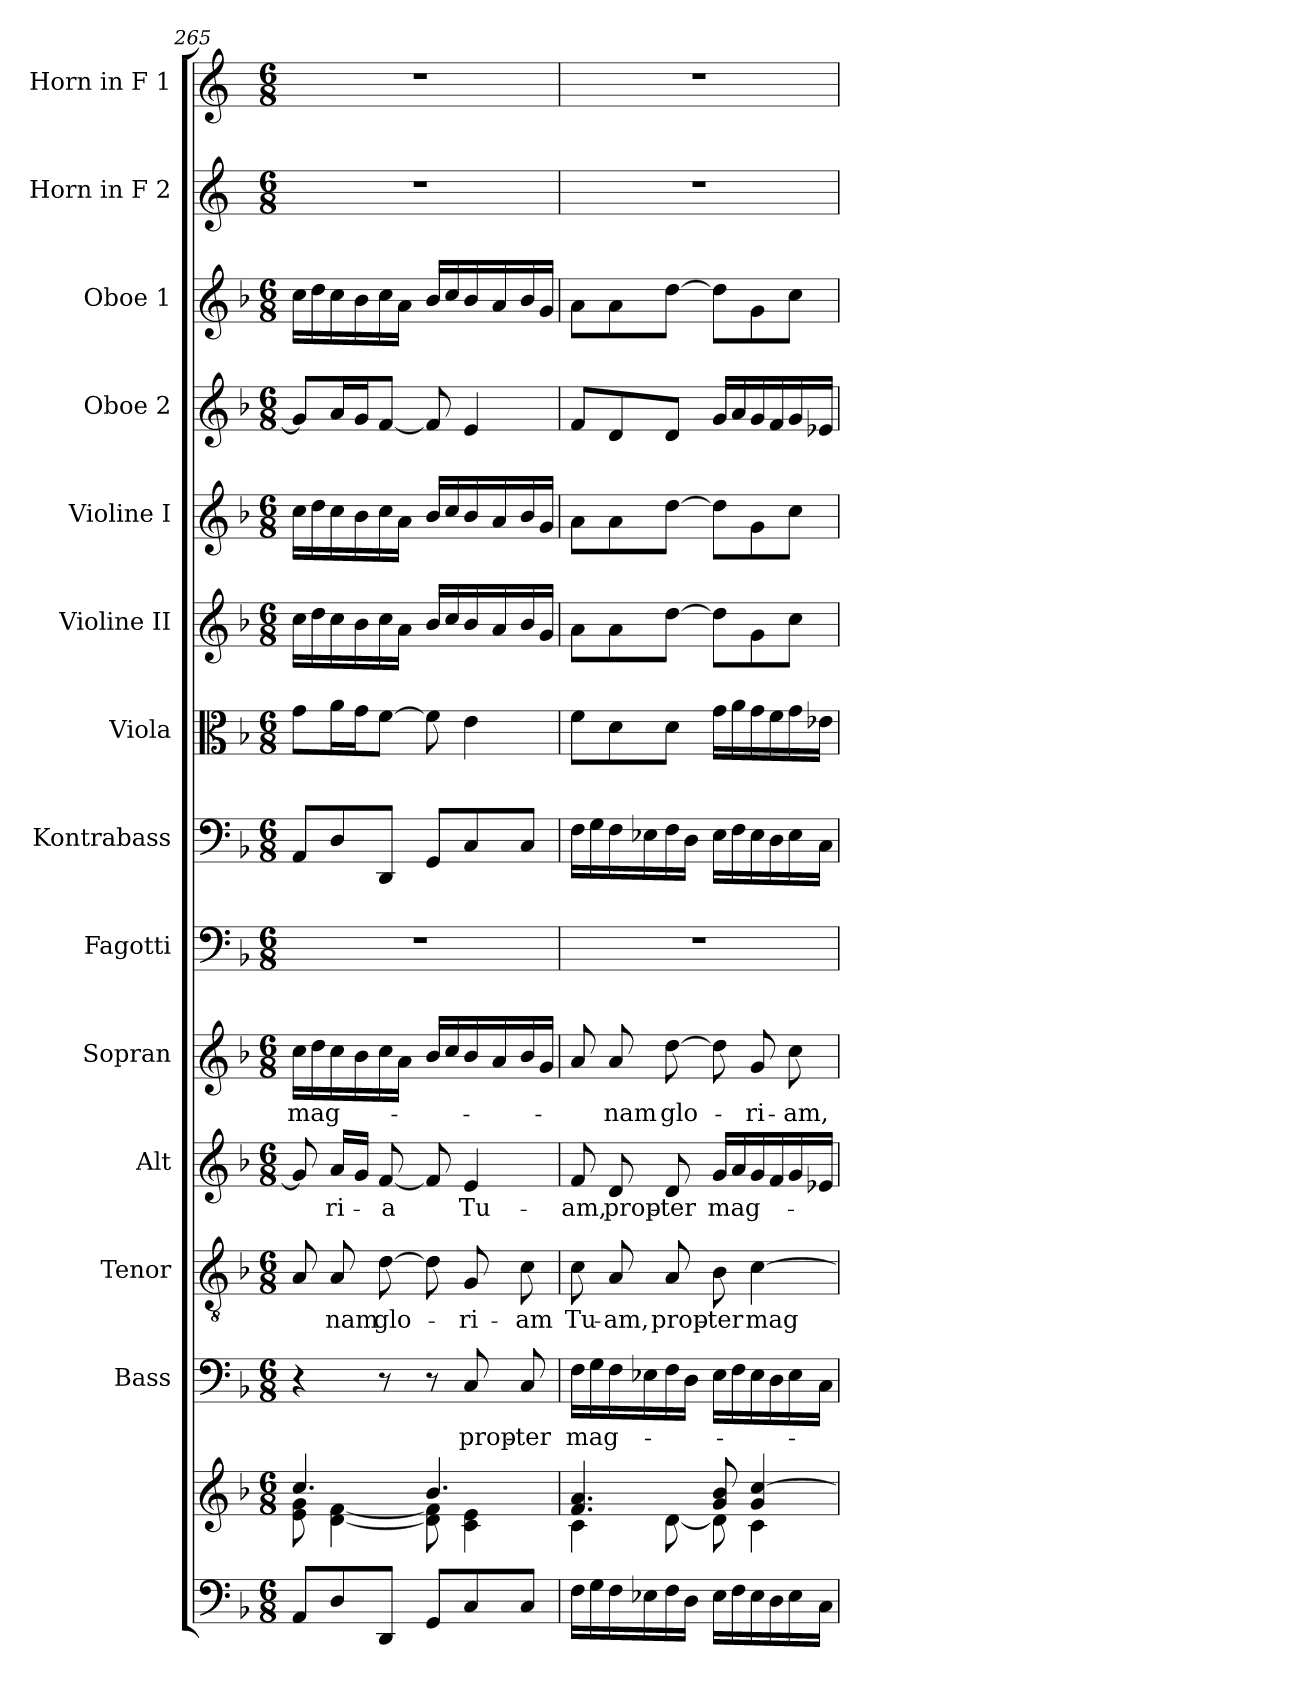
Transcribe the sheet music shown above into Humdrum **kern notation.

**kern	**kern	**kern	**text	**kern	**text	**kern	**text	**kern	**text	**kern	**kern	**kern	**kern	**kern	**kern	**kern	**kern	**kern
*part14	*part14	*part13	*part13	*part12	*part12	*part11	*part11	*part10	*part10	*part9	*part8	*part7	*part6	*part5	*part4	*part3	*part2	*part1
*staff15	*staff14	*staff13	*staff13	*staff12	*staff12	*staff11	*staff11	*staff10	*staff10	*staff9	*staff8	*staff7	*staff6	*staff5	*staff4	*staff3	*staff2	*staff1
*	*	*I"Bass	*	*I"Tenor	*	*I"Alt	*	*I"Sopran	*	*I"Fagotti	*I"Kontrabass	*I"Viola	*I"Violine II	*I"Violine I	*I"Oboe 2	*I"Oboe 1	*I"Horn in F 2	*I"Horn in F 1
*	*	*I'B.	*	*I'T.	*	*I'A.	*	*I'S.	*	*I'Fg.	*I'Kb.	*I'Vla.	*I'Vl. II	*I'Vl. I	*I'Ob. 2	*I'Ob. 1	*	*
*clefF4	*clefG2	*clefF4	*	*clefGv2	*	*clefG2	*	*clefG2	*	*clefF4	*clefF4	*clefC3	*clefG2	*clefG2	*clefG2	*clefG2	*clefG2	*clefG2
*	*	*	*	*	*	*	*	*	*	*	*ITrd7c12	*	*	*	*	*	*ITrd4c7	*ITrd4c7
*k[b-]	*k[b-]	*k[b-]	*	*k[b-]	*	*k[b-]	*	*k[b-]	*	*k[b-]	*k[b-]	*k[b-]	*k[b-]	*k[b-]	*k[b-]	*k[b-]	*k[b-]	*k[b-]
*F:	*F:	*F:	*	*F:	*	*F:	*	*F:	*	*F:	*F:	*F:	*F:	*F:	*F:	*F:	*F:	*F:
*M6/8	*M6/8	*M6/8	*	*M6/8	*	*M6/8	*	*M6/8	*	*M6/8	*M6/8	*M6/8	*M6/8	*M6/8	*M6/8	*M6/8	*M6/8	*M6/8
=265	=265	=265	=265	=265	=265	=265	=265	=265	=265	=265	=265	=265	=265	=265	=265	=265	=265	=265
*	*^	*	*	*	*	*	*	*	*	*	*	*	*	*	*	*	*	*
!	!	!	!	!	!	!	!	!	!	!LO:LY:b	!	!	!	!	!	!	!	!	!
8AA/L	4.cc/	8e\ 8g\	4r	.	8A/	.	8g/]	.	16cc\LL	mag-	2.r	8AAA/L	8g\L	16cc\LL	16cc\LL	8g/L]	16cc\LL	2.r	2.r
.	.	.	.	.	.	.	.	.	16dd\	.	.	.	.	16dd\	16dd\	.	16dd\	.	.
!	!	!	!	!	!	!LO:LY:b	!	!LO:LY:b	!	!	!	!	!	!	!	!	!	!	!
8D/	.	[<4d\ [<4f\	.	.	8A/	-nam	16a/LL	-ri-	16cc\	.	.	8DD/	16a\L	16cc\	16cc\	16a/L	16cc\	.	.
.	.	.	.	.	.	.	16g/JJ	.	16b-\	.	.	.	16g\J	16b-\	16b-\	16g/J	16b-\	.	.
!	!	!	!	!	!	!LO:LY:b	!	!LO:LY:b	!	!	!	!	!	!	!	!	!	!	!
8DD/J	.	.	8r	.	[8d\	glo-	[8f/	-a	16cc\	.	.	8DDD/J	[8f\J	16cc\	16cc\	[8f/J	16cc\	.	.
.	.	.	.	.	.	.	.	.	16a\JJ	.	.	.	.	16a\JJ	16a\JJ	.	16a\JJ	.	.
8GG/L	4.b-/	8d\] 8f\]	8r	.	8d\]	.	8f/]	.	16b-/LL	.	.	8GGG/L	8f\]	16b-/LL	16b-/LL	8f/]	16b-/LL	.	.
.	.	.	.	.	.	.	.	.	16cc/	.	.	.	.	16cc/	16cc/	.	16cc/	.	.
!	!	!	!	!LO:LY:b	!	!LO:LY:b	!	!LO:LY:b	!	!	!	!	!	!	!	!	!	!	!
8C/	.	4c\ 4e\	8C/	prop-	8G/	-ri-	4e/	Tu-	16b-/	.	.	8CC/	4e\	16b-/	16b-/	4e/	16b-/	.	.
.	.	.	.	.	.	.	.	.	16a/	.	.	.	.	16a/	16a/	.	16a/	.	.
!	!	!	!	!LO:LY:b	!	!LO:LY:b	!	!	!	!	!	!	!	!	!	!	!	!	!
8C/J	.	.	8C/	-ter	8c\	-am	.	.	16b-/	.	.	8CC/J	.	16b-/	16b-/	.	16b-/	.	.
.	.	.	.	.	.	.	.	.	16g/JJ	.	.	.	.	16g/JJ	16g/JJ	.	16g/JJ	.	.
=266	=266	=266	=266	=266	=266	=266	=266	=266	=266	=266	=266	=266	=266	=266	=266	=266	=266	=266	=266
!	!	!	!	!LO:LY:b	!	!LO:LY:b	!	!LO:LY:b	!	!	!	!	!	!	!	!	!	!	!
16F\LL	4.f/ 4.a/	4c\	16F\LL	mag-	8c\	Tu-	8f/	-am,	8a/	.	2.r	16FF\LL	8f\L	8a\L	8a\L	8f/L	8a\L	2.r	2.r
16G\	.	.	16G\	.	.	.	.	.	.	.	.	16GG\	.	.	.	.	.	.	.
!	!	!	!	!	!	!LO:LY:b	!	!LO:LY:b	!	!LO:LY:b	!	!	!	!	!	!	!	!	!
16F\	.	.	16F\	.	8A/	-am,	8d/	prop-	8a/	-nam	.	16FF\	8d\	8a\	8a\	8d/	8a\	.	.
16E-X\	.	.	16E-X\	.	.	.	.	.	.	.	.	16EE-X\	.	.	.	.	.	.	.
!	!	!	!	!	!	!LO:LY:b	!	!LO:LY:b	!	!LO:LY:b	!	!	!	!	!	!	!	!	!
16F\	.	[<8d\	16F\	.	8A/	prop-	8d/	-ter	[8dd\	glo-	.	16FF\	8d\J	[8dd\J	[8dd\J	8d/J	[8dd\J	.	.
16D\JJ	.	.	16D\JJ	.	.	.	.	.	.	.	.	16DD\JJ	.	.	.	.	.	.	.
!	!	!	!	!	!	!LO:LY:b	!	!LO:LY:b	!	!	!	!	!	!	!	!	!	!	!
16E-\LL	8g/ 8b-/	8d\]	16E-\LL	.	8B-\	-ter	16g/LL	mag-	8dd\]	.	.	16EE-\LL	16g\LL	8dd\L]	8dd\L]	16g/LL	8dd\L]	.	.
16F\	.	.	16F\	.	.	.	16a/	.	.	.	.	16FF\	16a\	.	.	16a/	.	.	.
!	!	!	!	!	!	!LO:LY:b	!	!	!	!LO:LY:b	!	!	!	!	!	!	!	!	!
16E-\	4g/ [>4cc/	4c\	16E-\	.	[4c\	mag-	16g/	.	8g/	-ri-	.	16EE-\	16g\	8g\	8g\	16g/	8g\	.	.
16D\	.	.	16D\	.	.	.	16f/	.	.	.	.	16DD\	16f\	.	.	16f/	.	.	.
!	!	!	!	!	!	!	!	!	!	!LO:LY:b	!	!	!	!	!	!	!	!	!
16E-\	.	.	16E-\	.	.	.	16g/	.	8cc\	-am,	.	16EE-\	16g\	8cc\J	8cc\J	16g/	8cc\J	.	.
16C\JJ	.	.	16C\JJ	.	.	.	16e-X/JJ	.	.	.	.	16CC\JJ	16e-X\JJ	.	.	16e-X/JJ	.	.	.
*	*v	*v	*	*	*	*	*	*	*	*	*	*	*	*	*	*	*	*	*
=	=	=	=	=	=	=	=	=	=	=	=	=	=	=	=	=	=	=
*-	*-	*-	*-	*-	*-	*-	*-	*-	*-	*-	*-	*-	*-	*-	*-	*-	*-	*-
